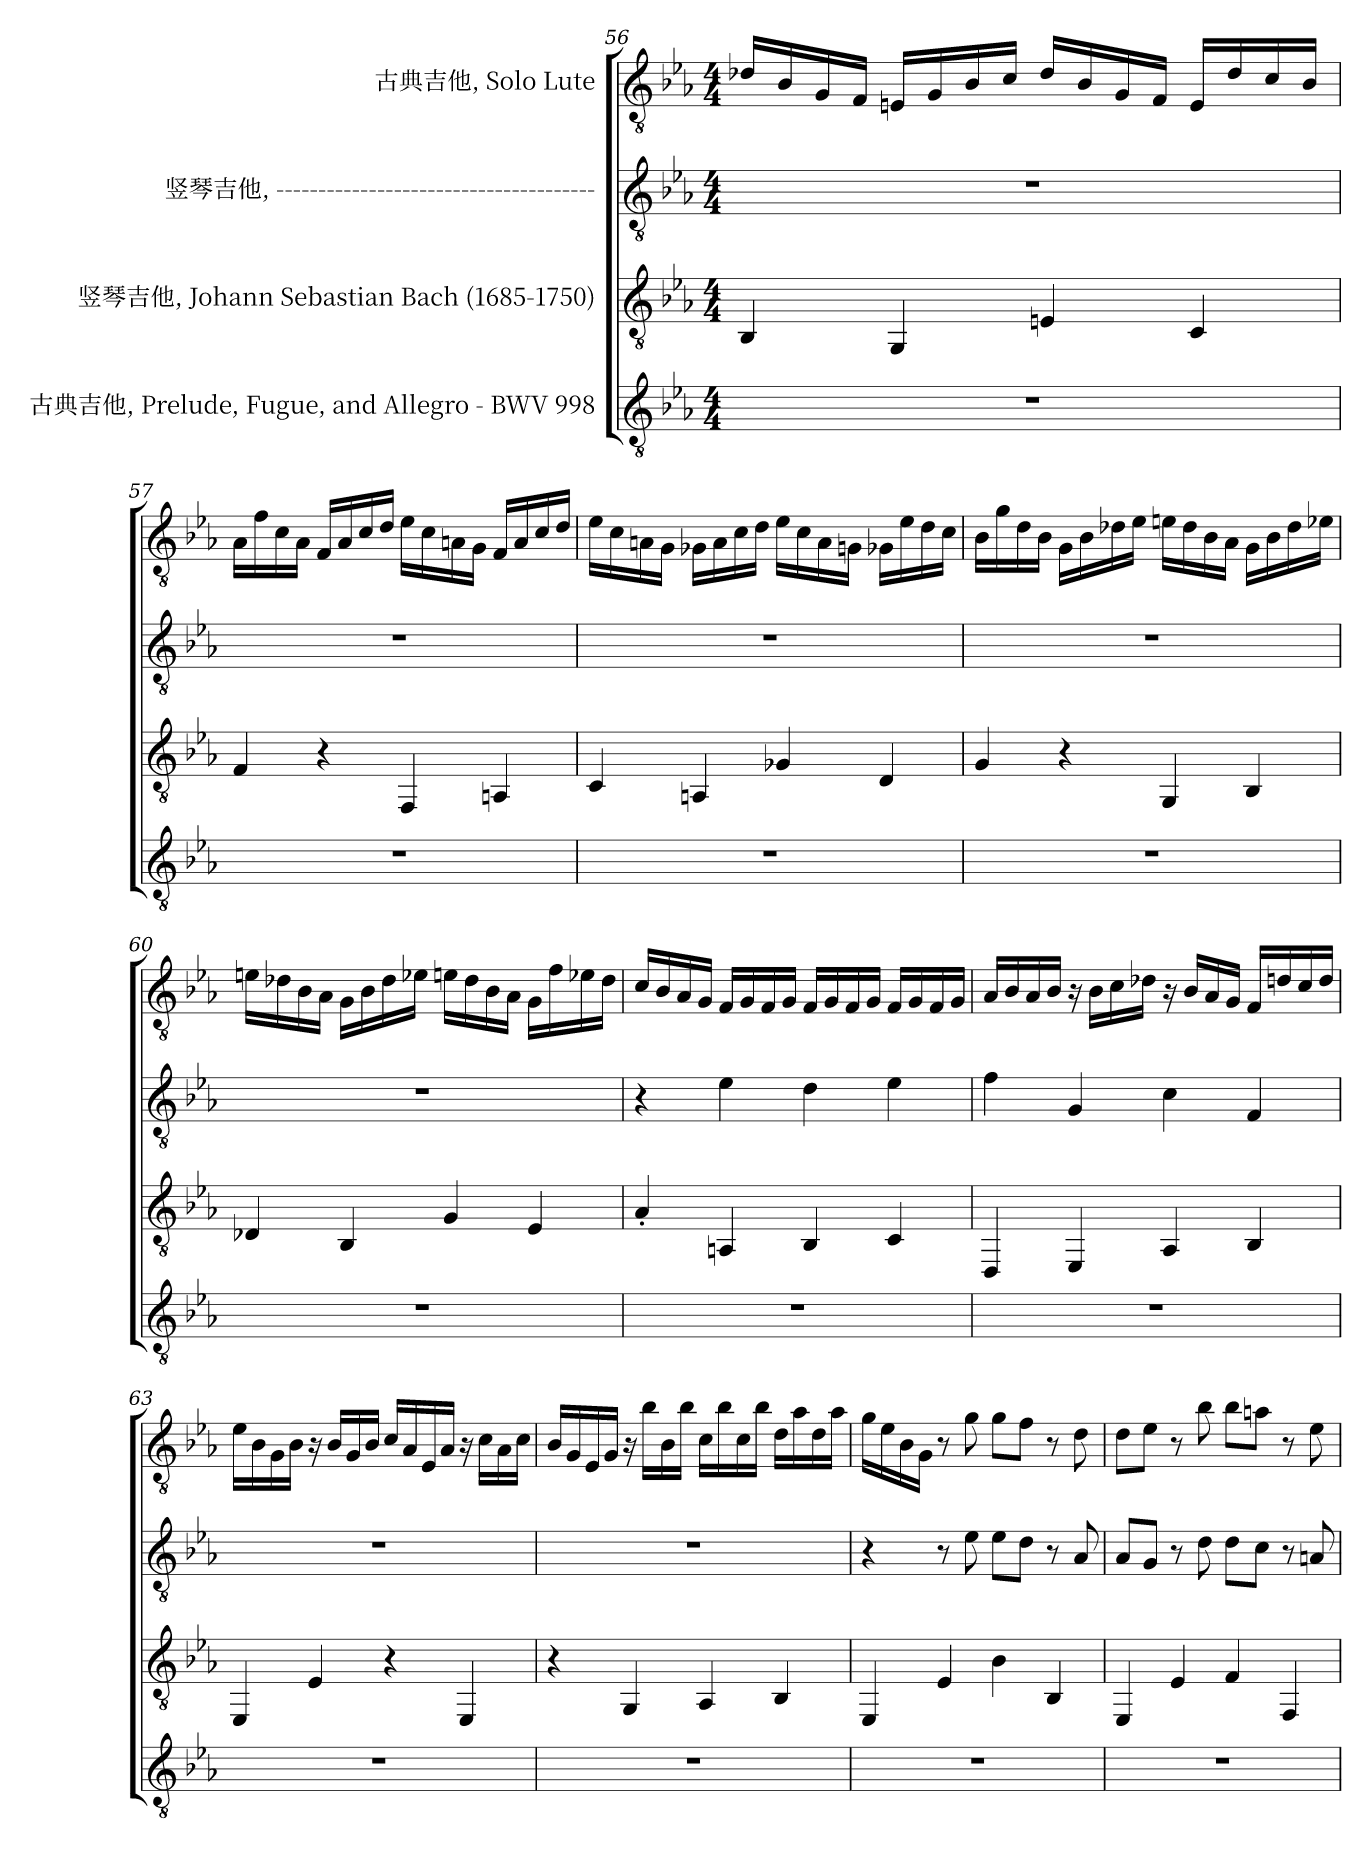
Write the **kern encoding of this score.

**kern	**kern	**kern	**kern
*part4	*part3	*part2	*part1
*staff4	*staff3	*staff2	*staff1
*I"古典吉他, Prelude, Fugue, and Allegro - BWV 998	*I"竖琴吉他, Johann Sebastian Bach   (1685-1750)	*I"竖琴吉他, --------------------------------------	*I"古典吉他, Solo Lute
!!LO:PB:g=z
*clefGv2	*clefGv2	*clefGv2	*clefGv2
*k[b-e-a-]	*k[b-e-a-]	*k[b-e-a-]	*k[b-e-a-]
*M4/4	*M4/4	*M4/4	*M4/4
=56	=56	=56	=56
1r	4BB-/	1r	16d-X/LL
.	.	.	16B-/
.	.	.	16G/
.	.	.	16F/JJ
.	4GG/	.	16En/LL
.	.	.	16G/
.	.	.	16B-/
.	.	.	16c/JJ
.	4En/	.	16d-/LL
.	.	.	16B-/
.	.	.	16G/
.	.	.	16F/JJ
.	4C/	.	16E/LL
.	.	.	16d-/
.	.	.	16c/
.	.	.	16B-/JJ
=57	=57	=57	=57
1r	4F/	1r	16A-\LL
.	.	.	16f\
.	.	.	16c\
.	.	.	16A-\JJ
.	4r	.	16F/LL
.	.	.	16A-/
.	.	.	16c/
.	.	.	16d/JJ
.	4FF/	.	16e-\LL
.	.	.	16c\
.	.	.	16An\
.	.	.	16G\JJ
.	4AAn/	.	16F/LL
.	.	.	16A/
.	.	.	16c/
.	.	.	16d/JJ
!!LO:LB:g=z
=58	=58	=58	=58
1r	4C/	1r	16e-\LL
.	.	.	16c\
.	.	.	16An\
.	.	.	16G\JJ
.	4AAn/	.	16G-X\LL
.	.	.	16A\
.	.	.	16c\
.	.	.	16d\JJ
.	4G-X/	.	16e-\LL
.	.	.	16c\
.	.	.	16A\
.	.	.	16Gn\JJ
.	4D/	.	16G-X\LL
.	.	.	16e-\
.	.	.	16d\
.	.	.	16c\JJ
=59	=59	=59	=59
1r	4G/	1r	16B-\LL
.	.	.	16g\
.	.	.	16d\
.	.	.	16B-\JJ
.	4r	.	16G\LL
.	.	.	16B-\
.	.	.	16d-X\
.	.	.	16e-\JJ
.	4GG/	.	16en\LL
.	.	.	16d-\
.	.	.	16B-\
.	.	.	16A-\JJ
.	4BB-/	.	16G\LL
.	.	.	16B-\
.	.	.	16d-\
.	.	.	16e-X\JJ
!!LO:LB:g=z
=60	=60	=60	=60
1r	4D-X/	1r	16en\LL
.	.	.	16d-X\
.	.	.	16B-\
.	.	.	16A-\JJ
.	4BB-/	.	16G\LL
.	.	.	16B-\
.	.	.	16d-\
.	.	.	16e-X\JJ
.	4G/	.	16en\LL
.	.	.	16d-\
.	.	.	16B-\
.	.	.	16A-\JJ
.	4E-/	.	16G\LL
.	.	.	16f\
.	.	.	16e-X\
.	.	.	16d-\JJ
=61	=61	=61	=61
1r	4A-'/	4r	16c/LL
.	.	.	16B-/
.	.	.	16A-/
.	.	.	16G/JJ
.	4AAn/	4e-\	16F/LL
.	.	.	16G/
.	.	.	16F/
.	.	.	16G/JJ
.	4BB-/	4d\	16F/LL
.	.	.	16G/
.	.	.	16F/
.	.	.	16G/JJ
.	4C/	4e-\	16F/LL
.	.	.	16G/
.	.	.	16F/
.	.	.	16G/JJ
!!LO:PB:g=z
=62	=62	=62	=62
1r	4DD/	4f\	16A-/LL
.	.	.	16B-/
.	.	.	16A-/
.	.	.	16B-/JJ
.	4EE-/	4G/	16r
.	.	.	16B-\LL
.	.	.	16c\
.	.	.	16d-X\JJ
.	4AA-/	4c\	16r
.	.	.	16B-/LL
.	.	.	16A-/
.	.	.	16G/JJ
.	4BB-/	4F/	16F/LL
.	.	.	16dn/
.	.	.	16c/
.	.	.	16d/JJ
=63	=63	=63	=63
1r	4EE-/	1r	16e-\LL
.	.	.	16B-\
.	.	.	16G\
.	.	.	16B-\JJ
.	4E-/	.	16r
.	.	.	16B-/LL
.	.	.	16G/
.	.	.	16B-/JJ
.	4r	.	16c/LL
.	.	.	16A-/
.	.	.	16E-/
.	.	.	16A-/JJ
.	4EE-/	.	16r
.	.	.	16c\LL
.	.	.	16A-\
.	.	.	16c\JJ
!!LO:LB:g=z
=64	=64	=64	=64
1r	4r	1r	16B-/LL
.	.	.	16G/
.	.	.	16E-/
.	.	.	16G/JJ
.	4GG/	.	16r
.	.	.	16b-\LL
.	.	.	16B-\
.	.	.	16b-\JJ
.	4AA-/	.	16c\LL
.	.	.	16b-\
.	.	.	16c\
.	.	.	16b-\JJ
.	4BB-/	.	16d\LL
.	.	.	16a-\
.	.	.	16d\
.	.	.	16a-\JJ
=65	=65	=65	=65
1r	4EE-/	4r	16g\LL
.	.	.	16e-\
.	.	.	16B-\
.	.	.	16G\JJ
.	4E-/	8r	8r
.	.	8e-\	8g\
.	4B-\	8e-\L	8g\L
.	.	8d\J	8f\J
.	4BB-/	8r	8r
.	.	8A-/	8d\
=66	=66	=66	=66
1r	4EE-/	8A-/L	8d\L
.	.	8G/J	8e-\J
.	4E-/	8r	8r
.	.	8d\	8b-\
.	4F/	8d\L	8b-\L
.	.	8c\J	8an\J
.	4FF/	8r	8r
.	.	8An/	8e-\
=	=	=	=
*-	*-	*-	*-
